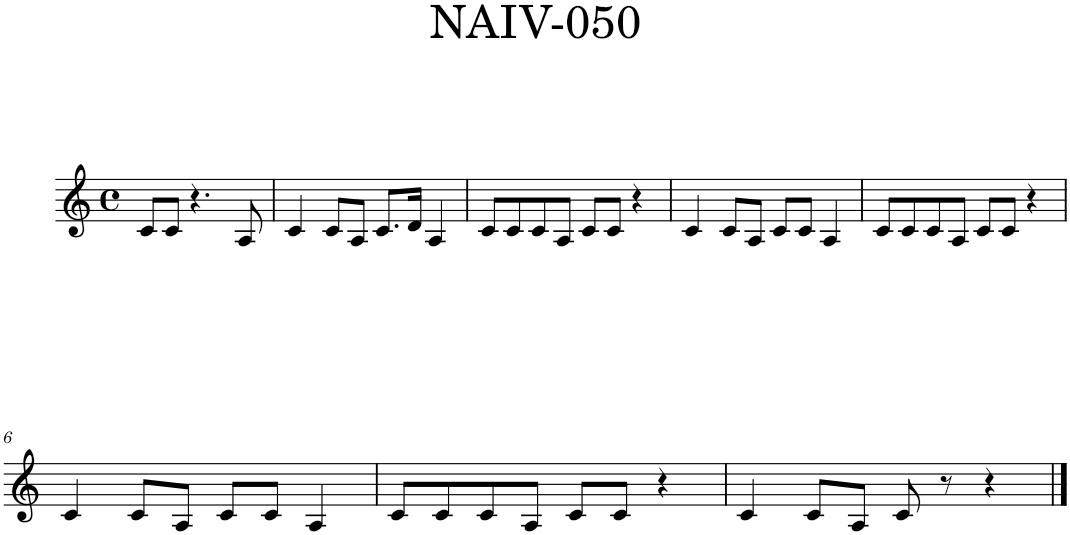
**kern
*part1
*staff1
*I"Piano
*I'Pno.
*clefG2
*k[]
*M4/4
*met(c)
=1
8c/L
8c/J
4.r
8A/
=2
4c/
8c/L
8A/J
8.c/L
16d/Jk
4A/
=3
8c/L
8c/
8c/
8A/J
8c/L
8c/J
4r
=4
4c/
8c/L
8A/J
8c/L
8c/J
4A/
=5
8c/L
8c/
8c/
8A/J
8c/L
8c/J
4r
!!LO:LB:g=z
=6
4c/
8c/L
8A/J
8c/L
8c/J
4A/
=7
8c/L
8c/
8c/
8A/J
8c/L
8c/J
4r
=8
4c/
8c/L
8A/J
8c/
8r
4r
==
*-
